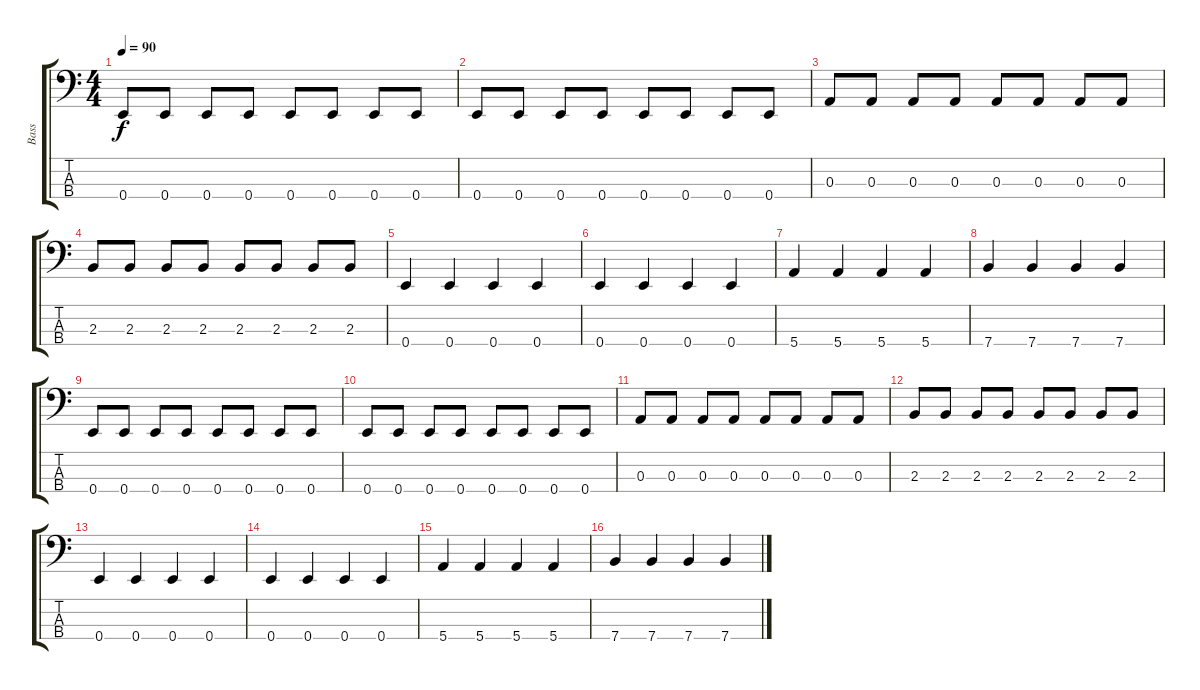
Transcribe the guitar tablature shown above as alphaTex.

\track ("Bass" "Bass") {instrument electricbassfinger}
\staff {score tabs}
\tuning (G2 D2 A1 E1) {hide}
\ts (4 4)
\tempo 90
\clef f4
\ks c
0.4.8{dy f} 0.4.8 0.4.8 0.4.8 0.4.8 0.4.8 0.4.8 0.4.8 |
0.4.8 0.4.8 0.4.8 0.4.8 0.4.8 0.4.8 0.4.8 0.4.8 |
0.3.8 0.3.8 0.3.8 0.3.8 0.3.8 0.3.8 0.3.8 0.3.8 |
2.3.8 2.3.8 2.3.8 2.3.8 2.3.8 2.3.8 2.3.8 2.3.8 |
0.4.4 0.4.4 0.4.4 0.4.4 |
0.4.4 0.4.4 0.4.4 0.4.4 |
5.4.4 5.4.4 5.4.4 5.4.4 |
7.4.4 7.4.4 7.4.4 7.4.4 |
0.4.8 0.4.8 0.4.8 0.4.8 0.4.8 0.4.8 0.4.8 0.4.8 |
0.4.8 0.4.8 0.4.8 0.4.8 0.4.8 0.4.8 0.4.8 0.4.8 |
0.3.8 0.3.8 0.3.8 0.3.8 0.3.8 0.3.8 0.3.8 0.3.8 |
2.3.8 2.3.8 2.3.8 2.3.8 2.3.8 2.3.8 2.3.8 2.3.8 |
0.4.4 0.4.4 0.4.4 0.4.4 |
0.4.4 0.4.4 0.4.4 0.4.4 |
5.4.4 5.4.4 5.4.4 5.4.4 |
7.4.4 7.4.4 7.4.4 7.4.4
